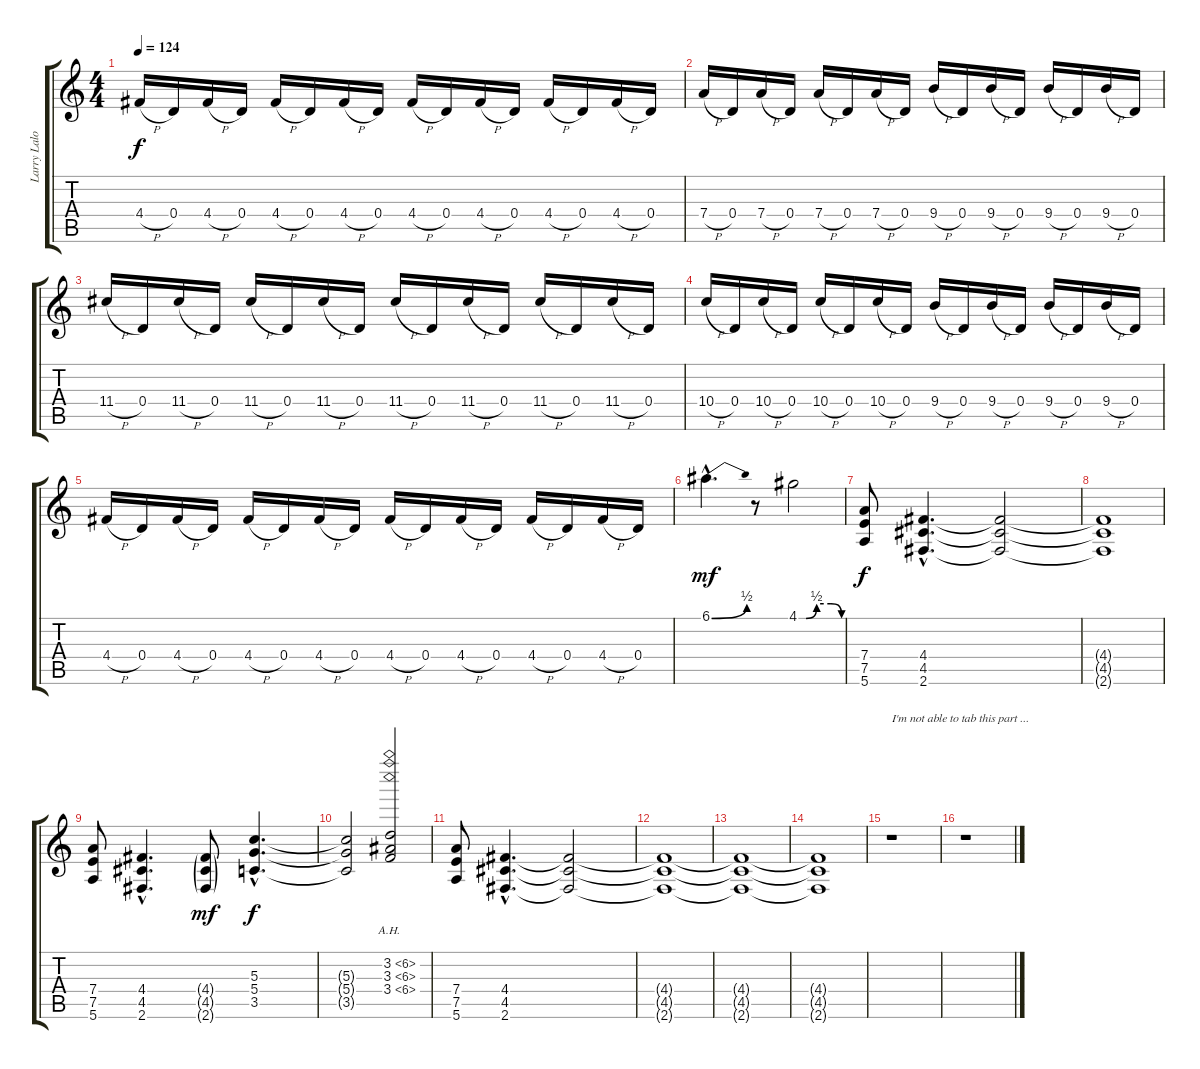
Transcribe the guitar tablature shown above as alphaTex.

\track ("Larry Lalonde / Guitar" "Larry Lalo") {instrument distortionguitar}
\staff {score tabs}
\tuning (E4 B3 G3 D3 A2 E2) {hide}
\ts (4 4)
\tempo 124
\clef g2
\ks c
4.4{h}.16{dy f} 0.4.16 4.4{h}.16 0.4.16 4.4{h}.16 0.4.16 4.4{h}.16 0.4.16 4.4{h}.16 0.4.16 4.4{h}.16 0.4.16 4.4{h}.16 0.4.16 4.4{h}.16 0.4.16 |
7.4{h}.16 0.4.16 7.4{h}.16 0.4.16 7.4{h}.16 0.4.16 7.4{h}.16 0.4.16 9.4{h}.16 0.4.16 9.4{h}.16 0.4.16 9.4{h}.16 0.4.16 9.4{h}.16 0.4.16 |
11.4{h}.16 0.4.16 11.4{h}.16 0.4.16 11.4{h}.16 0.4.16 11.4{h}.16 0.4.16 11.4{h}.16 0.4.16 11.4{h}.16 0.4.16 11.4{h}.16 0.4.16 11.4{h}.16 0.4.16 |
10.4{h}.16 0.4.16 10.4{h}.16 0.4.16 10.4{h}.16 0.4.16 10.4{h}.16 0.4.16 9.4{h}.16 0.4.16 9.4{h}.16 0.4.16 9.4{h}.16 0.4.16 9.4{h}.16 0.4.16 |
4.4{h}.16 0.4.16 4.4{h}.16 0.4.16 4.4{h}.16 0.4.16 4.4{h}.16 0.4.16 4.4{h}.16 0.4.16 4.4{h}.16 0.4.16 4.4{h}.16 0.4.16 4.4{h}.16 0.4.16 |
6.1{be (bend 0 0 60 2) hac}.4{d dy mf} r.8 4.1{be (custom 0 0 10 0 25 2 45 2 60 0)}.2 |
(7.4 7.5 5.6).8{dy f} (4.4{hac} 4.5{hac} 2.6{hac}).4{d} (4.4{t} 4.5{t} 2.6{t}).2 |
(4.4{t} 4.5{t} 2.6{t}).1 |
(7.4 7.5 5.6).8 (4.4{hac} 4.5{hac} 2.6{hac}).4{d} (4.4{g} 4.5{g} 2.6{g}).8{dy mf} (5.3{hac} 5.4{hac} 3.5{hac}).4{d dy f} |
(5.3{t} 5.4{t} 3.5{t}).2 (3.2{ah 3} 3.3{ah 3} 3.4{ah 3}).2 |
(7.4 7.5 5.6).8 (4.4{hac} 4.5{hac} 2.6{hac}).4{d} (4.4{t} 4.5{t} 2.6{t}).2 |
(4.4{t} 4.5{t} 2.6{t}).1 |
(4.4{t} 4.5{t} 2.6{t}).1 |
(4.4{t} 4.5{t} 2.6{t}).1 |
r.1{txt "I'm not able to tab this part ..."} |
r.1
